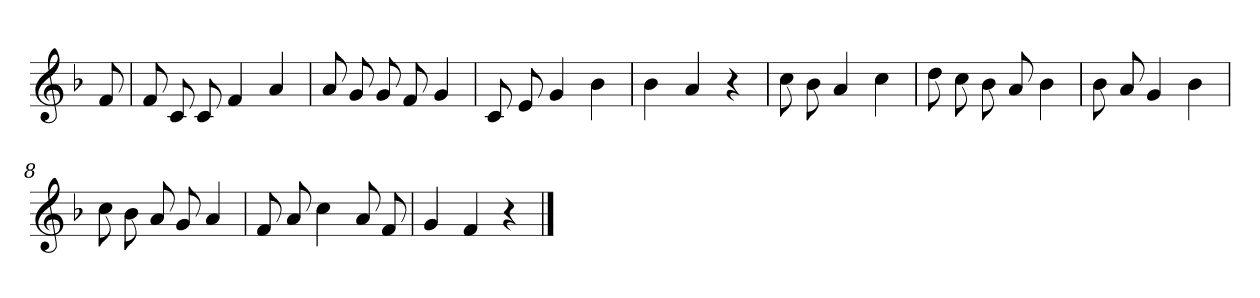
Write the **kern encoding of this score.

**kern
*part1
*staff1
*clefG2
*k[b-]
*F:
=
8f
=1
8f
8c
8c
4f
4a
=2
8a
8g
8g
8f
4g
=3
8c
8e
4g
4b-
=4
4b-
4a
4r
=5
8cc
8b-
4a
4cc
=6
8dd
8cc
8b-
8a
4b-
=7
8b-
8a
4g
4b-
=8
8cc
8b-
8a
8g
4a
=9
8f
8a
4cc
8a
8f
=10
4g
4f
4r
==
*-
